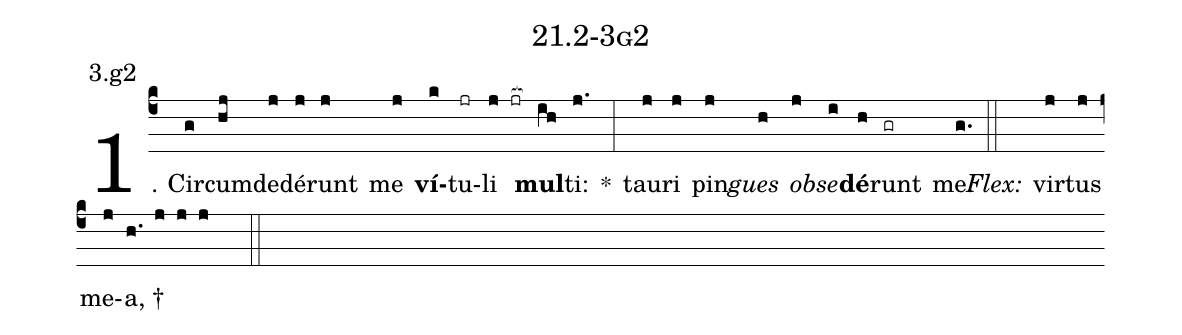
name: 21.2-3g2;
annotation: 3.g2;
%%
(c4)1. Cir(g)cum(hj)de(j)dé(j)runt(j) me(j) <b>ví</b>(k)tu(jr)li(j jr[ocb:1{]) <b>mul</b>(ih[ocb:0}])ti:(j.) *(:) tau(j)ri(j) pin(j)<i>gues</i>(h) <i>ob</i>(j)<i>se</i>(i)<b>dé</b>(h)runt(gr) me.(g.) (::)
<i>Flex:</i>()  vir(j)tus(j) me(j)a, †(h. j j j  ::)

%E(j) u(h) o(j) u(i) a(h) e.(g.) (::)
